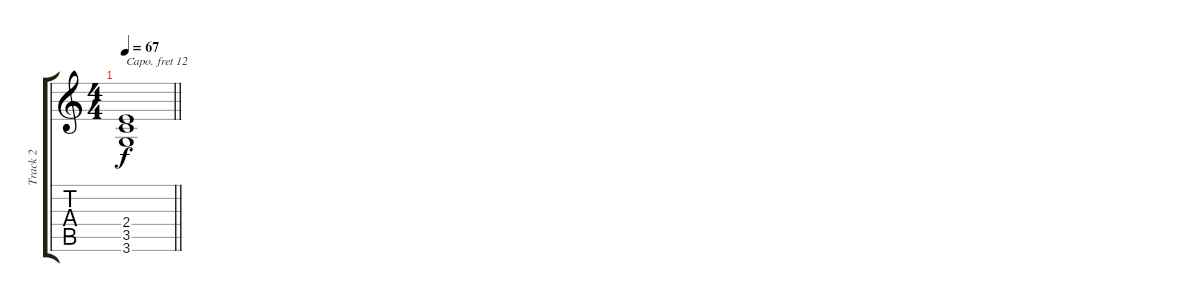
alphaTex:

\track ("Track 2" "Track 2") {instrument stringensemble1}
\staff {score tabs}
\capo 12
\tuning (E4 B3 G3 D3 A2 E2) {hide}
\ts (4 4)
\tempo 67
\clef g2
\barLineRight lightlight
\ks c
(2.4 3.5 3.6).1{dy f}
